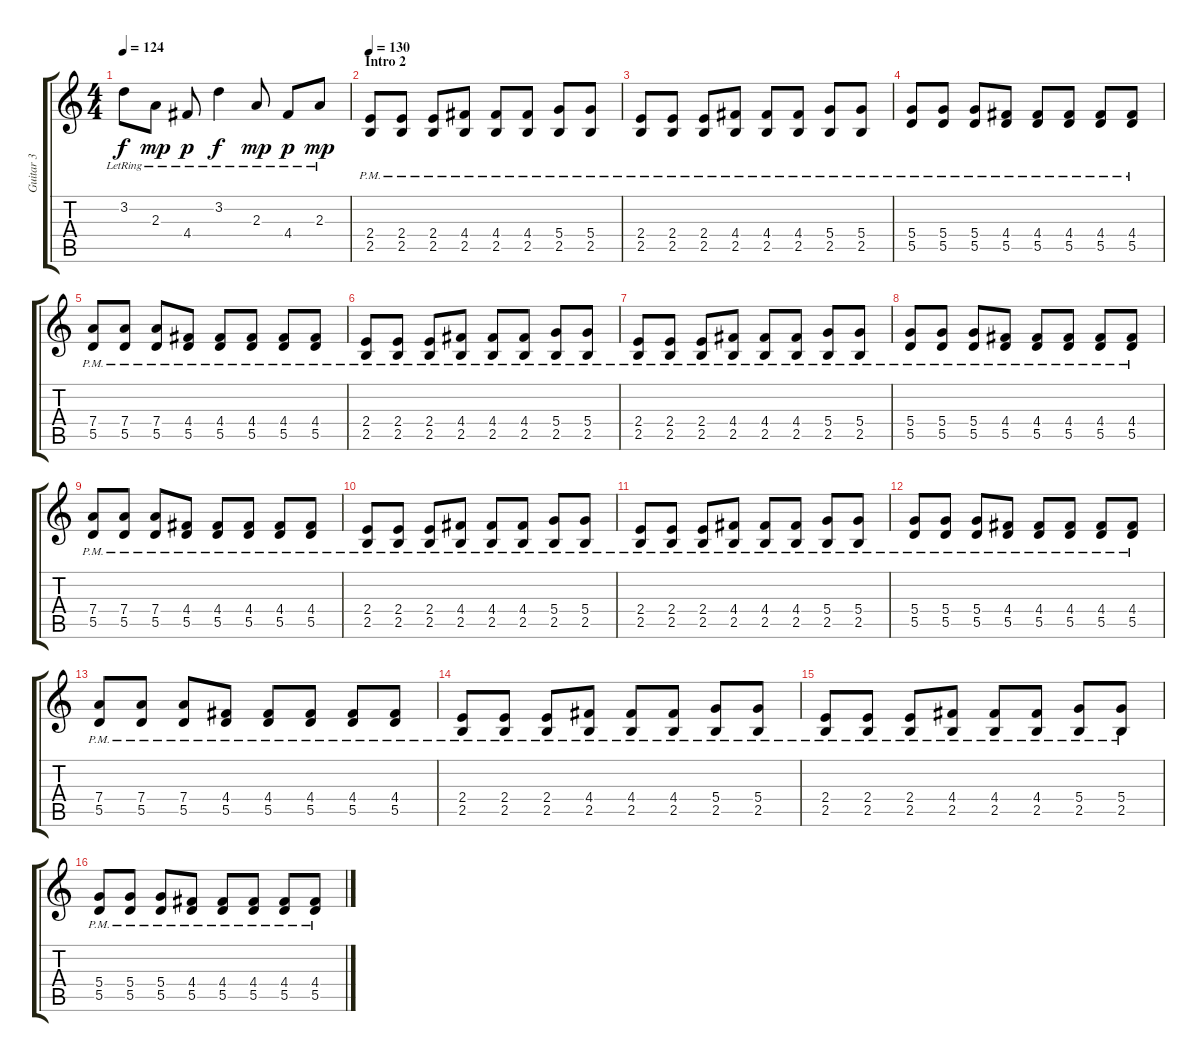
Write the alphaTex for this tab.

\track ("Guitar 3 " "Guitar 3 ") {instrument distortionguitar}
\staff {score tabs}
\tuning (E4 B3 G3 D3 A2 E2) {hide}
\ts (4 4)
\tempo 124
\clef g2
\ks c
3.2{lr}.8{dy f instrument acousticguitarsteel} 2.3{lr}.8{dy mp} 4.4{lr}.8{dy p} 3.2{lr}.4{dy f} 2.3{lr}.8{dy mp} 4.4{lr}.8{dy p} 2.3{lr}.8{dy mp} |
\section ("" "Intro 2")
\tempo 130
(2.4 2.5{pm}).8{instrument distortionguitar} (2.4{pm} 2.5{pm}).8 (2.4{pm} 2.5{pm}).8 (4.4{pm} 2.5{pm}).8 (4.4{pm} 2.5{pm}).8 (4.4{pm} 2.5{pm}).8 (5.4{pm} 2.5{pm}).8 (5.4{pm} 2.5{pm}).8 |
(2.4{pm} 2.5{pm}).8 (2.4{pm} 2.5{pm}).8 (2.4{pm} 2.5{pm}).8 (4.4{pm} 2.5{pm}).8 (4.4{pm} 2.5{pm}).8 (4.4{pm} 2.5{pm}).8 (5.4{pm} 2.5{pm}).8 (5.4{pm} 2.5{pm}).8 |
(5.4{pm} 5.5{pm}).8 (5.4{pm} 5.5{pm}).8 (5.4{pm} 5.5{pm}).8 (4.4{pm} 5.5{pm}).8 (4.4{pm} 5.5{pm}).8 (4.4{pm} 5.5{pm}).8 (4.4{pm} 5.5{pm}).8 (4.4{pm} 5.5{pm}).8 |
(7.4{pm} 5.5{pm}).8 (7.4{pm} 5.5{pm}).8 (7.4{pm} 5.5{pm}).8 (4.4{pm} 5.5{pm}).8 (4.4{pm} 5.5{pm}).8 (4.4{pm} 5.5{pm}).8 (4.4{pm} 5.5{pm}).8 (4.4{pm} 5.5{pm}).8 |
(2.4{pm} 2.5{pm}).8 (2.4{pm} 2.5{pm}).8 (2.4{pm} 2.5{pm}).8 (4.4{pm} 2.5{pm}).8 (4.4{pm} 2.5{pm}).8 (4.4{pm} 2.5{pm}).8 (5.4{pm} 2.5{pm}).8 (5.4{pm} 2.5{pm}).8 |
(2.4{pm} 2.5{pm}).8 (2.4{pm} 2.5{pm}).8 (2.4{pm} 2.5{pm}).8 (4.4{pm} 2.5{pm}).8 (4.4{pm} 2.5{pm}).8 (4.4{pm} 2.5{pm}).8 (5.4{pm} 2.5{pm}).8 (5.4{pm} 2.5{pm}).8 |
(5.4{pm} 5.5{pm}).8 (5.4{pm} 5.5{pm}).8 (5.4{pm} 5.5{pm}).8 (4.4{pm} 5.5{pm}).8 (4.4{pm} 5.5{pm}).8 (4.4{pm} 5.5{pm}).8 (4.4{pm} 5.5{pm}).8 (4.4{pm} 5.5{pm}).8 |
(7.4{pm} 5.5{pm}).8 (7.4{pm} 5.5{pm}).8 (7.4{pm} 5.5{pm}).8 (4.4{pm} 5.5{pm}).8 (4.4{pm} 5.5{pm}).8 (4.4{pm} 5.5{pm}).8 (4.4{pm} 5.5{pm}).8 (4.4{pm} 5.5{pm}).8 |
(2.4{pm} 2.5{pm}).8 (2.4{pm} 2.5{pm}).8 (2.4{pm} 2.5{pm}).8 (4.4{pm} 2.5{pm}).8 (4.4{pm} 2.5{pm}).8 (4.4{pm} 2.5{pm}).8 (5.4{pm} 2.5{pm}).8 (5.4{pm} 2.5{pm}).8 |
(2.4{pm} 2.5{pm}).8 (2.4{pm} 2.5{pm}).8 (2.4{pm} 2.5{pm}).8 (4.4{pm} 2.5{pm}).8 (4.4{pm} 2.5{pm}).8 (4.4{pm} 2.5{pm}).8 (5.4{pm} 2.5{pm}).8 (5.4{pm} 2.5{pm}).8 |
(5.4{pm} 5.5{pm}).8 (5.4{pm} 5.5{pm}).8 (5.4{pm} 5.5{pm}).8 (4.4{pm} 5.5{pm}).8 (4.4{pm} 5.5{pm}).8 (4.4{pm} 5.5{pm}).8 (4.4{pm} 5.5{pm}).8 (4.4{pm} 5.5{pm}).8 |
(7.4{pm} 5.5{pm}).8 (7.4{pm} 5.5{pm}).8 (7.4{pm} 5.5{pm}).8 (4.4{pm} 5.5{pm}).8 (4.4{pm} 5.5{pm}).8 (4.4{pm} 5.5{pm}).8 (4.4{pm} 5.5{pm}).8 (4.4{pm} 5.5{pm}).8 |
(2.4{pm} 2.5{pm}).8 (2.4{pm} 2.5{pm}).8 (2.4{pm} 2.5{pm}).8 (4.4{pm} 2.5{pm}).8 (4.4{pm} 2.5{pm}).8 (4.4{pm} 2.5{pm}).8 (5.4{pm} 2.5{pm}).8 (5.4{pm} 2.5{pm}).8 |
(2.4{pm} 2.5{pm}).8 (2.4{pm} 2.5{pm}).8 (2.4{pm} 2.5{pm}).8 (4.4{pm} 2.5{pm}).8 (4.4{pm} 2.5{pm}).8 (4.4{pm} 2.5{pm}).8 (5.4{pm} 2.5{pm}).8 (5.4{pm} 2.5{pm}).8 |
(5.4{pm} 5.5{pm}).8 (5.4{pm} 5.5{pm}).8 (5.4{pm} 5.5{pm}).8 (4.4{pm} 5.5{pm}).8 (4.4{pm} 5.5{pm}).8 (4.4{pm} 5.5{pm}).8 (4.4{pm} 5.5{pm}).8 (4.4{pm} 5.5{pm}).8
